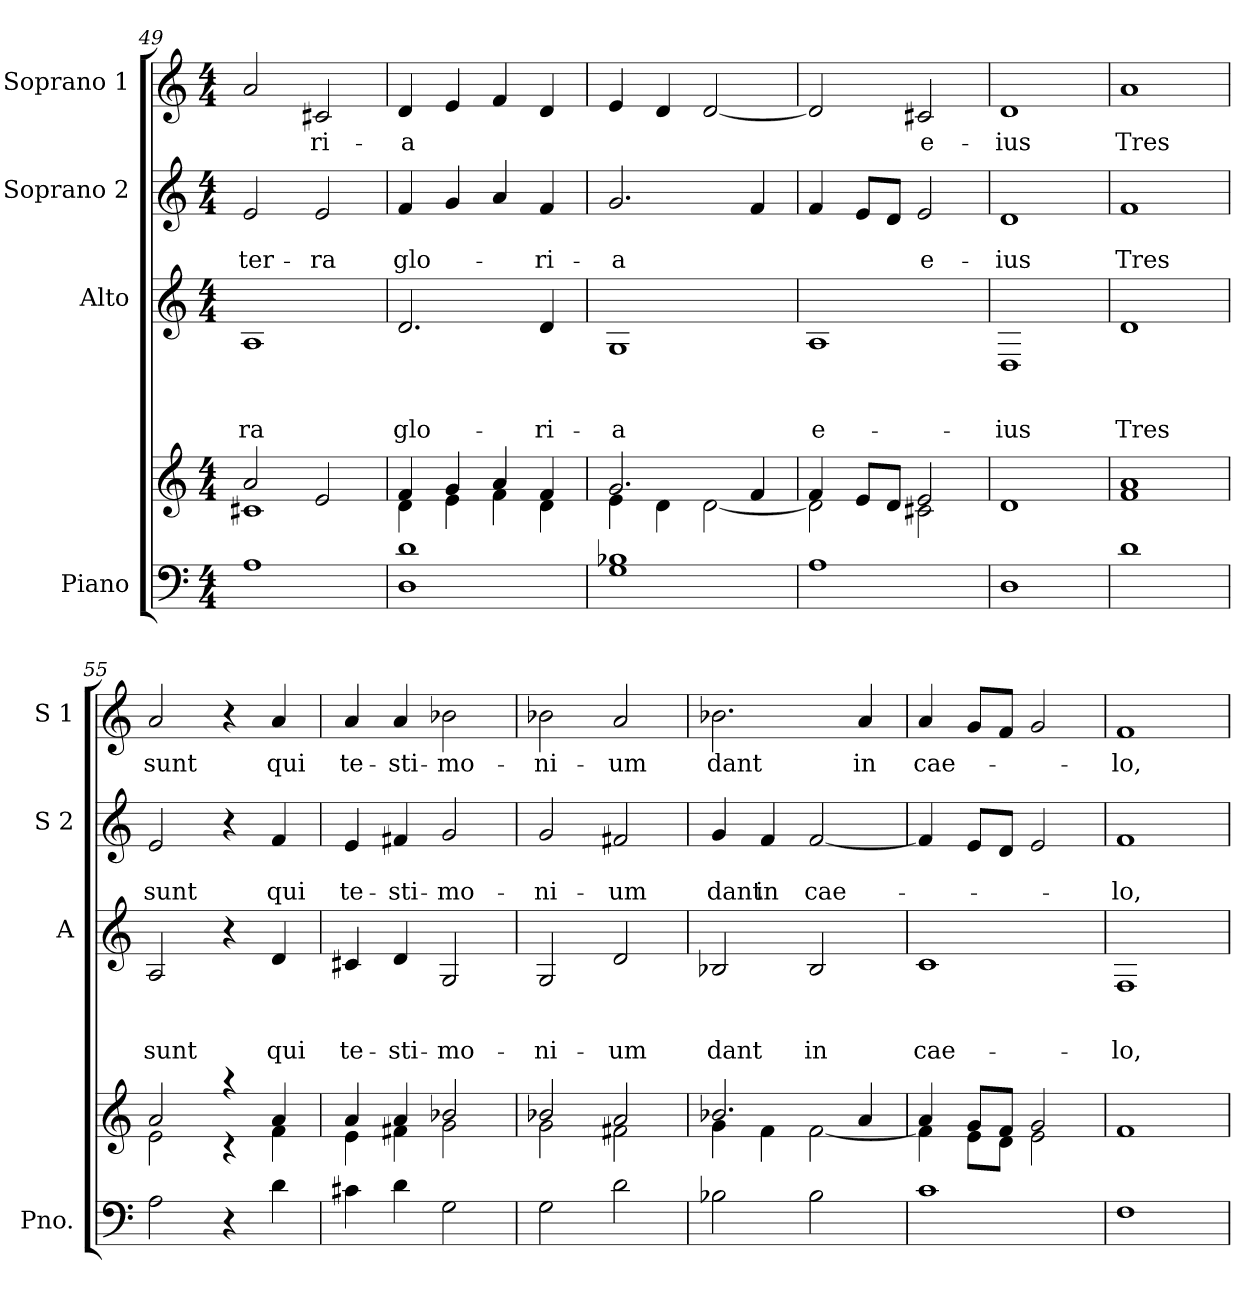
**kern	**kern	**kern	**text	**text	**text	**kern	**text	**text	**kern	**text
*part4	*part4	*part3	*part3	*part3	*part3	*part2	*part2	*part2	*part1	*part1
*staff5	*staff4	*staff3	*staff3	*staff3	*staff3	*staff2	*staff2	*staff2	*staff1	*staff1
*I"Piano	*	*I"Alto	*	*	*	*I"Soprano 2	*	*	*I"Soprano 1	*
*I'Pno.	*	*I'A	*	*	*	*I'S 2	*	*	*I'S 1	*
*clefF4	*clefG2	*clefG2	*	*	*	*clefG2	*	*	*clefG2	*
*k[]	*k[]	*k[]	*	*	*	*k[]	*	*	*k[]	*
*C:	*C:	*C:	*	*	*	*C:	*	*	*C:	*
*M4/4	*M4/4	*M4/4	*	*	*	*M4/4	*	*	*M4/4	*
=49	=49	=49	=49	=49	=49	=49	=49	=49	=49	=49
*	*^	*	*	*	*	*	*	*	*	*
!	!	!	!	!	!	!LO:LY:b	!	!	!LO:LY:b	!	!
1A	2a/	1c#X	1A	.	.	-ra	2e/	.	ter-	2a/	.
!	!	!	!	!	!	!	!	!	!LO:LY:b	!	!LO:LY:b
.	2e/	.	.	.	.	.	2e/	.	-ra	2c#X/	-ri-
=50	=50	=50	=50	=50	=50	=50	=50	=50	=50	=50	=50
*^	*	*	*	*	*	*	*	*	*	*	*
!	!	!	!	!	!	!	!LO:LY:b	!	!	!LO:LY:b	!	!LO:LY:b
1d	1D	4f/	4d\	2.d/	.	.	glo-	4f/	.	glo-	4d/	-a
.	.	4g/	4e\	.	.	.	.	4g/	.	.	4e/	.
.	.	4a/	4f\	.	.	.	.	4a/	.	.	4f/	.
!	!	!	!	!	!	!	!LO:LY:b	!	!	!LO:LY:b	!	!
.	.	4f/	4d\	4d/	.	.	-ri-	4f/	.	-ri-	4d/	.
*v	*v	*	*	*	*	*	*	*	*	*	*	*
=51	=51	=51	=51	=51	=51	=51	=51	=51	=51	=51	=51
!	!	!	!	!	!	!LO:LY:b	!	!	!LO:LY:b	!	!
1G 1B-X	2.g/	4e\	1G	.	.	-a	2.g/	.	-a	4e/	.
.	.	4d\	.	.	.	.	.	.	.	4d/	.
.	.	[<2d\	.	.	.	.	.	.	.	[2d/	.
.	4f/	.	.	.	.	.	4f/	.	.	.	.
=52	=52	=52	=52	=52	=52	=52	=52	=52	=52	=52	=52
!	!	!	!	!	!	!LO:LY:b	!	!	!	!	!
1A	4f/	2d\]	1A	.	.	e-	4f/	.	.	2d/]	.
.	8e/L	.	.	.	.	.	8e/L	.	.	.	.
.	8d/J	.	.	.	.	.	8d/J	.	.	.	.
!	!	!	!	!	!	!	!	!	!LO:LY:b	!	!LO:LY:b
.	2e/	2c#X\	.	.	.	.	2e/	.	e-	2c#X/	e-
!!LO:PB:g=z
=53	=53	=53	=53	=53	=53	=53	=53	=53	=53	=53	=53
!	!	!	!	!	!	!LO:LY:b	!	!	!LO:LY:b	!	!LO:LY:b
*	*v	*v	*	*	*	*	*	*	*	*	*
1D	1d	1D	.	.	-ius	1d	.	-ius	1d	-ius
=54	=54	=54	=54	=54	=54	=54	=54	=54	=54	=54
!	!	!	!	!	!LO:LY:b	!	!	!LO:LY:b	!	!LO:LY:b
1d	1f 1a	1d	.	.	Tres	1f	.	Tres	1a	Tres
=55	=55	=55	=55	=55	=55	=55	=55	=55	=55	=55
*	*^	*	*	*	*	*	*	*	*	*
!	!	!	!	!	!	!LO:LY:b	!	!	!LO:LY:b	!	!LO:LY:b
2A\	2a/	2e\	2A/	.	.	sunt	2e/	.	sunt	2a/	sunt
4r	4raa	4rc	4r	.	.	.	4r	.	.	4r	.
!	!	!	!	!	!	!LO:LY:b	!	!	!LO:LY:b	!	!LO:LY:b
4d\	4a/	4f\	4d/	.	.	qui	4f/	.	qui	4a/	qui
=56	=56	=56	=56	=56	=56	=56	=56	=56	=56	=56	=56
!	!	!	!	!	!	!LO:LY:b	!	!	!LO:LY:b	!	!LO:LY:b
4c#X\	4a/	4e\	4c#X/	.	.	te-	4e/	.	te-	4a/	te-
!	!	!	!	!	!	!LO:LY:b	!	!	!LO:LY:b	!	!LO:LY:b
4d\	4a/	4f#X\	4d/	.	.	-sti-	4f#X/	.	-sti-	4a/	-sti-
!	!	!	!	!	!	!LO:LY:b	!	!	!LO:LY:b	!	!LO:LY:b
2G\	2b-X/	2g\	2G/	.	.	-mo-	2g/	.	-mo-	2b-X\	-mo-
=57	=57	=57	=57	=57	=57	=57	=57	=57	=57	=57	=57
!	!	!	!	!	!	!LO:LY:b	!	!	!LO:LY:b	!	!LO:LY:b
2G\	2b-X/	2g\	2G/	.	.	-ni-	2g/	.	-ni-	2b-X\	-ni-
!	!	!	!	!	!	!LO:LY:b	!	!	!LO:LY:b	!	!LO:LY:b
2d\	2a/	2f#X\	2d/	.	.	-um	2f#X/	.	-um	2a/	-um
=58	=58	=58	=58	=58	=58	=58	=58	=58	=58	=58	=58
!	!	!	!	!	!	!LO:LY:b	!	!	!LO:LY:b	!	!LO:LY:b
2B-X\	2.b-X/	4g\	2B-X/	.	.	dant	4g/	.	dant	2.b-X\	dant
!	!	!	!	!	!	!	!	!	!LO:LY:b	!	!
.	.	4f\	.	.	.	.	4f/	.	in	.	.
!	!	!	!	!	!	!LO:LY:b	!	!	!LO:LY:b	!	!
2B-\	.	[<2f\	2B-/	.	.	in	[2f/	.	cae-	.	.
!	!	!	!	!	!	!	!	!	!	!	!LO:LY:b
.	4a/	.	.	.	.	.	.	.	.	4a/	in
!!LO:LB:g=z
=59	=59	=59	=59	=59	=59	=59	=59	=59	=59	=59	=59
!	!	!	!	!	!	!LO:LY:b	!	!	!	!	!LO:LY:b
1c	4a/	4f\]	1c	.	.	cae-	4f/]	.	.	4a/	cae-
.	8g/L	8e\L	.	.	.	.	8e/L	.	.	8g/L	.
.	8f/J	8d\J	.	.	.	.	8d/J	.	.	8f/J	.
.	2g/	2e\	.	.	.	.	2e/	.	.	2g/	.
=60	=60	=60	=60	=60	=60	=60	=60	=60	=60	=60	=60
!	!	!	!	!	!	!LO:LY:b	!	!	!LO:LY:b	!	!LO:LY:b
*	*v	*v	*	*	*	*	*	*	*	*	*
1F	1f	1F	.	.	-lo,	1f	.	-lo,	1f	-lo,
=	=	=	=	=	=	=	=	=	=	=
*-	*-	*-	*-	*-	*-	*-	*-	*-	*-	*-
